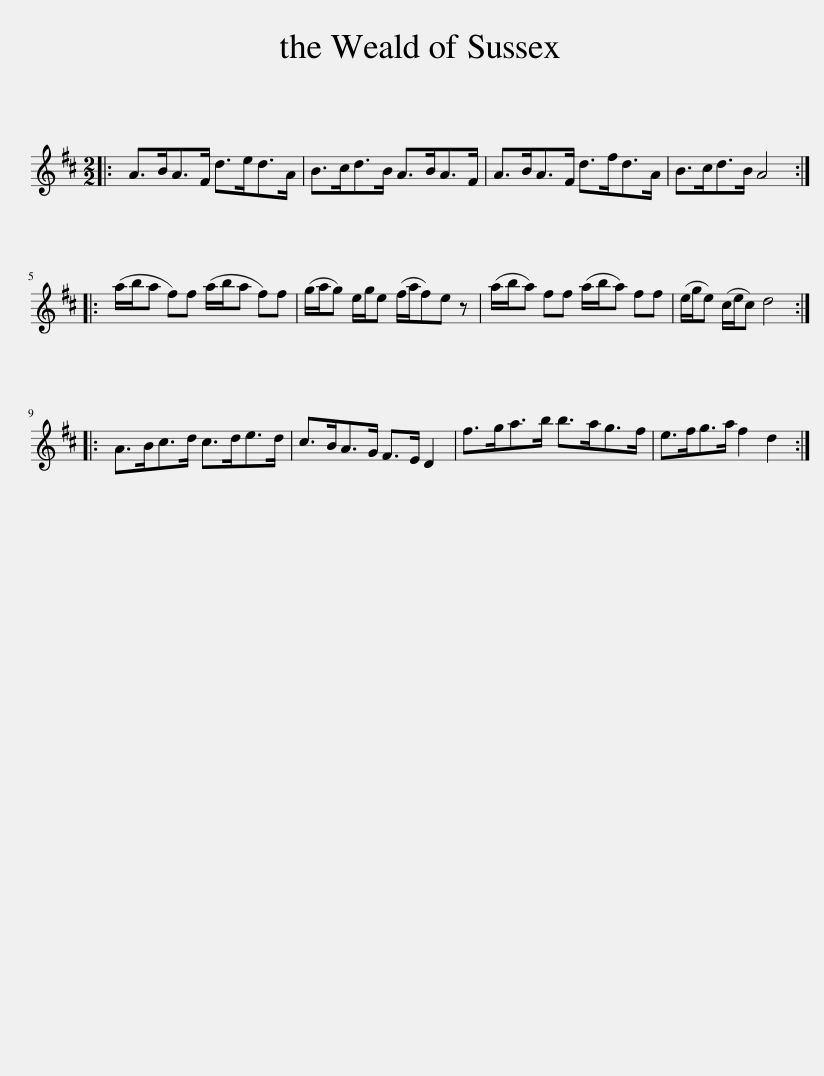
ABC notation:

X:1
L:1/8
M:2/2
I:linebreak $
K:D
V:1 treble
V:1
|: A>BA>F d>ed>A | B>cd>B A>BA>F | A>BA>F d>fd>A | B>cd>B A4 ::$ (a/b/a f)f (a/b/a f)f | %5
 (g/a/g) e/g/e (f/a/f)e z | (a/b/a) ff (a/b/a) ff | (e/g/e) (c/e/c) d4 ::$ A>Bc>d c>de>d | c>BA>G F>E D2 | %10
 f>ga>b b>ag>f | e>fg>a f2 d2 :| %12
